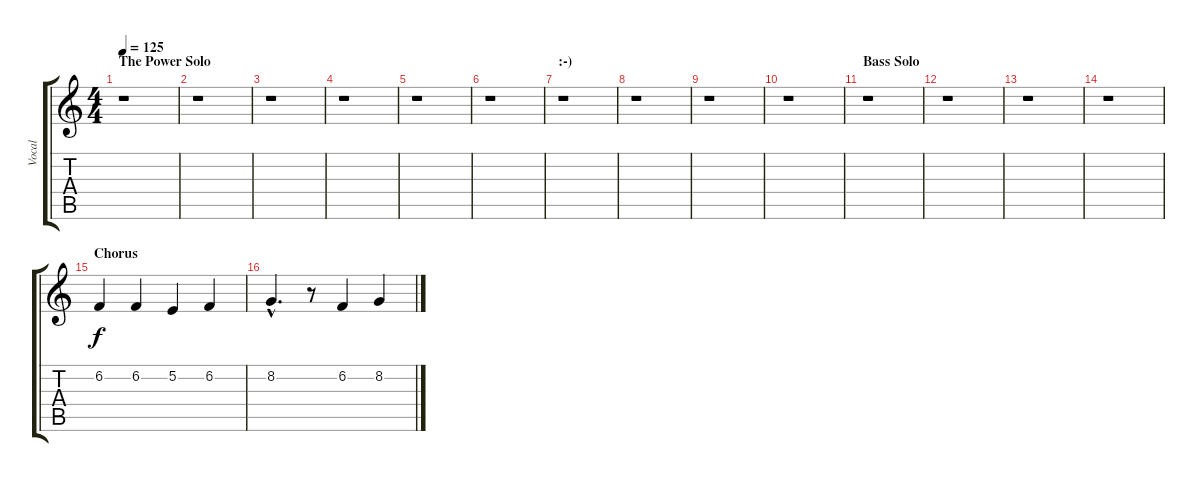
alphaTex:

\track ("Vocal" "Vocal") {instrument clarinet}
\staff {score tabs}
\tuning (E4 B3 G3 D3 A2 E2) {hide}
\ts (4 4)
\section ("" "The Power Solo")
\tempo 125
\clef g2
\ks c
r.1{dy f} |
r.1 |
r.1 |
r.1 |
r.1 |
r.1 |
\section ("" ":-)")
r.1 |
r.1 |
r.1 |
r.1 |
\section ("" "Bass Solo")
r.1 |
r.1 |
r.1 |
r.1 |
\section ("" "Chorus")
6.2.4 6.2.4 5.2.4 6.2.4 |
8.2{hac}.4{d} r.8 6.2.4 8.2.4
